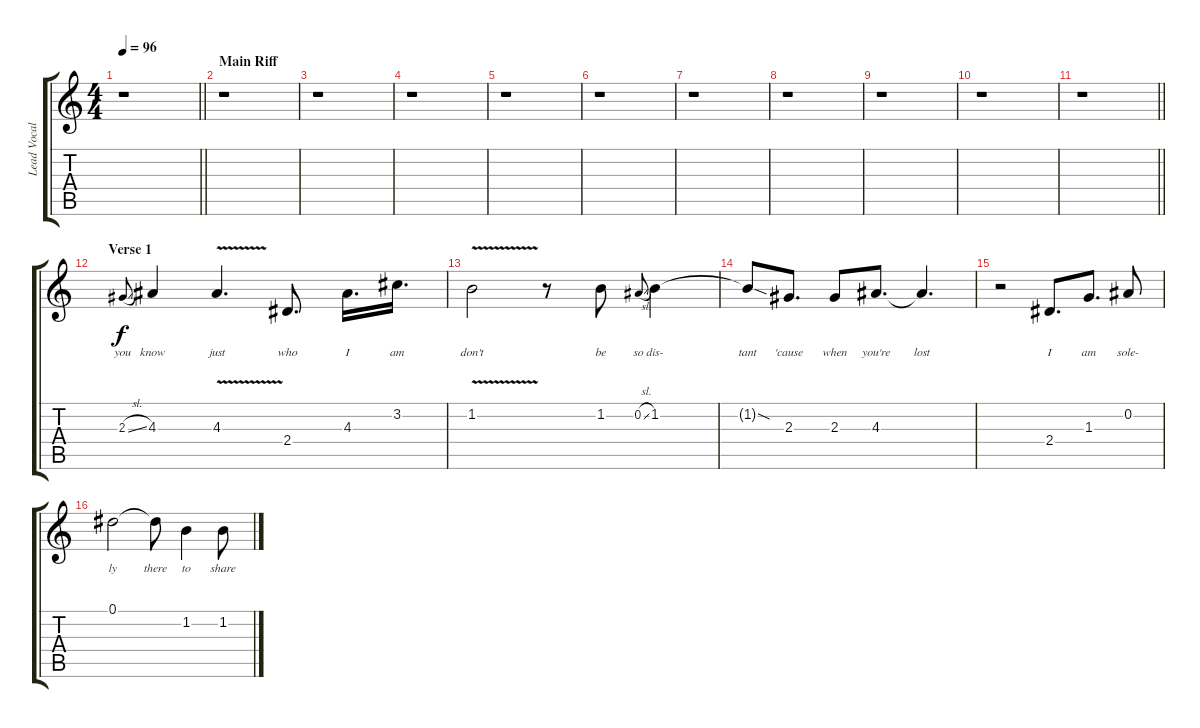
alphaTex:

\track ("Lead Vocals" "Lead Vocal") {instrument distortionguitar}
\staff {score tabs}
\tuning (Eb4 Bb3 Gb3 Db3 Ab2 Eb2) {hide}
\ts (4 4)
\tempo 96
\clef g2
\barLineRight lightlight
\ks c
r.1{dy f} |
\section ("" "Main Riff")
r.1 |
r.1 |
r.1 |
r.1 |
r.1 |
r.1 |
r.1 |
r.1 |
r.1 |
\barLineRight lightlight
r.1 |
\section ("" "Verse 1")
2.3{sl}.8{lyrics (0 "you") lyrics (1 "") lyrics (2 "") lyrics (3 "") lyrics (4 "") gr onbeat} 4.3.4{lyrics (0 "know") lyrics (1 "") lyrics (2 "") lyrics (3 "") lyrics (4 "")} 4.3{v}.4{d lyrics (0 "just") lyrics (1 "") lyrics (2 "") lyrics (3 "") lyrics (4 "")} 2.4.8{d lyrics (0 "who") lyrics (1 "") lyrics (2 "") lyrics (3 "") lyrics (4 "")} 4.3.16{d lyrics (0 "I") lyrics (1 "") lyrics (2 "") lyrics (3 "") lyrics (4 "")} 3.2.16{d lyrics (0 "am") lyrics (1 "") lyrics (2 "") lyrics (3 "") lyrics (4 "")} |
1.2{v}.2{lyrics (0 "don't") lyrics (1 "") lyrics (2 "") lyrics (3 "") lyrics (4 "")} r.8 1.2.8{lyrics (0 "be") lyrics (1 "") lyrics (2 "") lyrics (3 "") lyrics (4 "")} 0.2{sl}.8{lyrics (0 "so") lyrics (1 "") lyrics (2 "") lyrics (3 "") lyrics (4 "") gr onbeat} 1.2.4{lyrics (0 "dis-") lyrics (1 "") lyrics (2 "") lyrics (3 "") lyrics (4 "")} |
1.2{sod t}.8{lyrics (0 "tant") lyrics (1 "") lyrics (2 "") lyrics (3 "") lyrics (4 "")} 2.3.8{d lyrics (0 "'cause") lyrics (1 "") lyrics (2 "") lyrics (3 "") lyrics (4 "")} 2.3.8{lyrics (0 "when") lyrics (1 "") lyrics (2 "") lyrics (3 "") lyrics (4 "")} 4.3.8{d lyrics (0 "you're") lyrics (1 "") lyrics (2 "") lyrics (3 "") lyrics (4 "")} 4.3{t}.4{d lyrics (0 "lost") lyrics (1 "") lyrics (2 "") lyrics (3 "") lyrics (4 "")} |
r.2 2.4.8{d lyrics (0 "I") lyrics (1 "") lyrics (2 "") lyrics (3 "") lyrics (4 "")} 1.3.8{d lyrics (0 "am") lyrics (1 "") lyrics (2 "") lyrics (3 "") lyrics (4 "")} 0.2.8{lyrics (0 "sole-") lyrics (1 "") lyrics (2 "") lyrics (3 "") lyrics (4 "")} |
0.1.2{lyrics (0 "ly") lyrics (1 "") lyrics (2 "") lyrics (3 "") lyrics (4 "")} 0.1{t}.8{lyrics (0 "there") lyrics (1 "") lyrics (2 "") lyrics (3 "") lyrics (4 "")} 1.2.4{lyrics (0 "to") lyrics (1 "") lyrics (2 "") lyrics (3 "") lyrics (4 "")} 1.2.8{lyrics (0 "share") lyrics (1 "") lyrics (2 "") lyrics (3 "") lyrics (4 "")}
